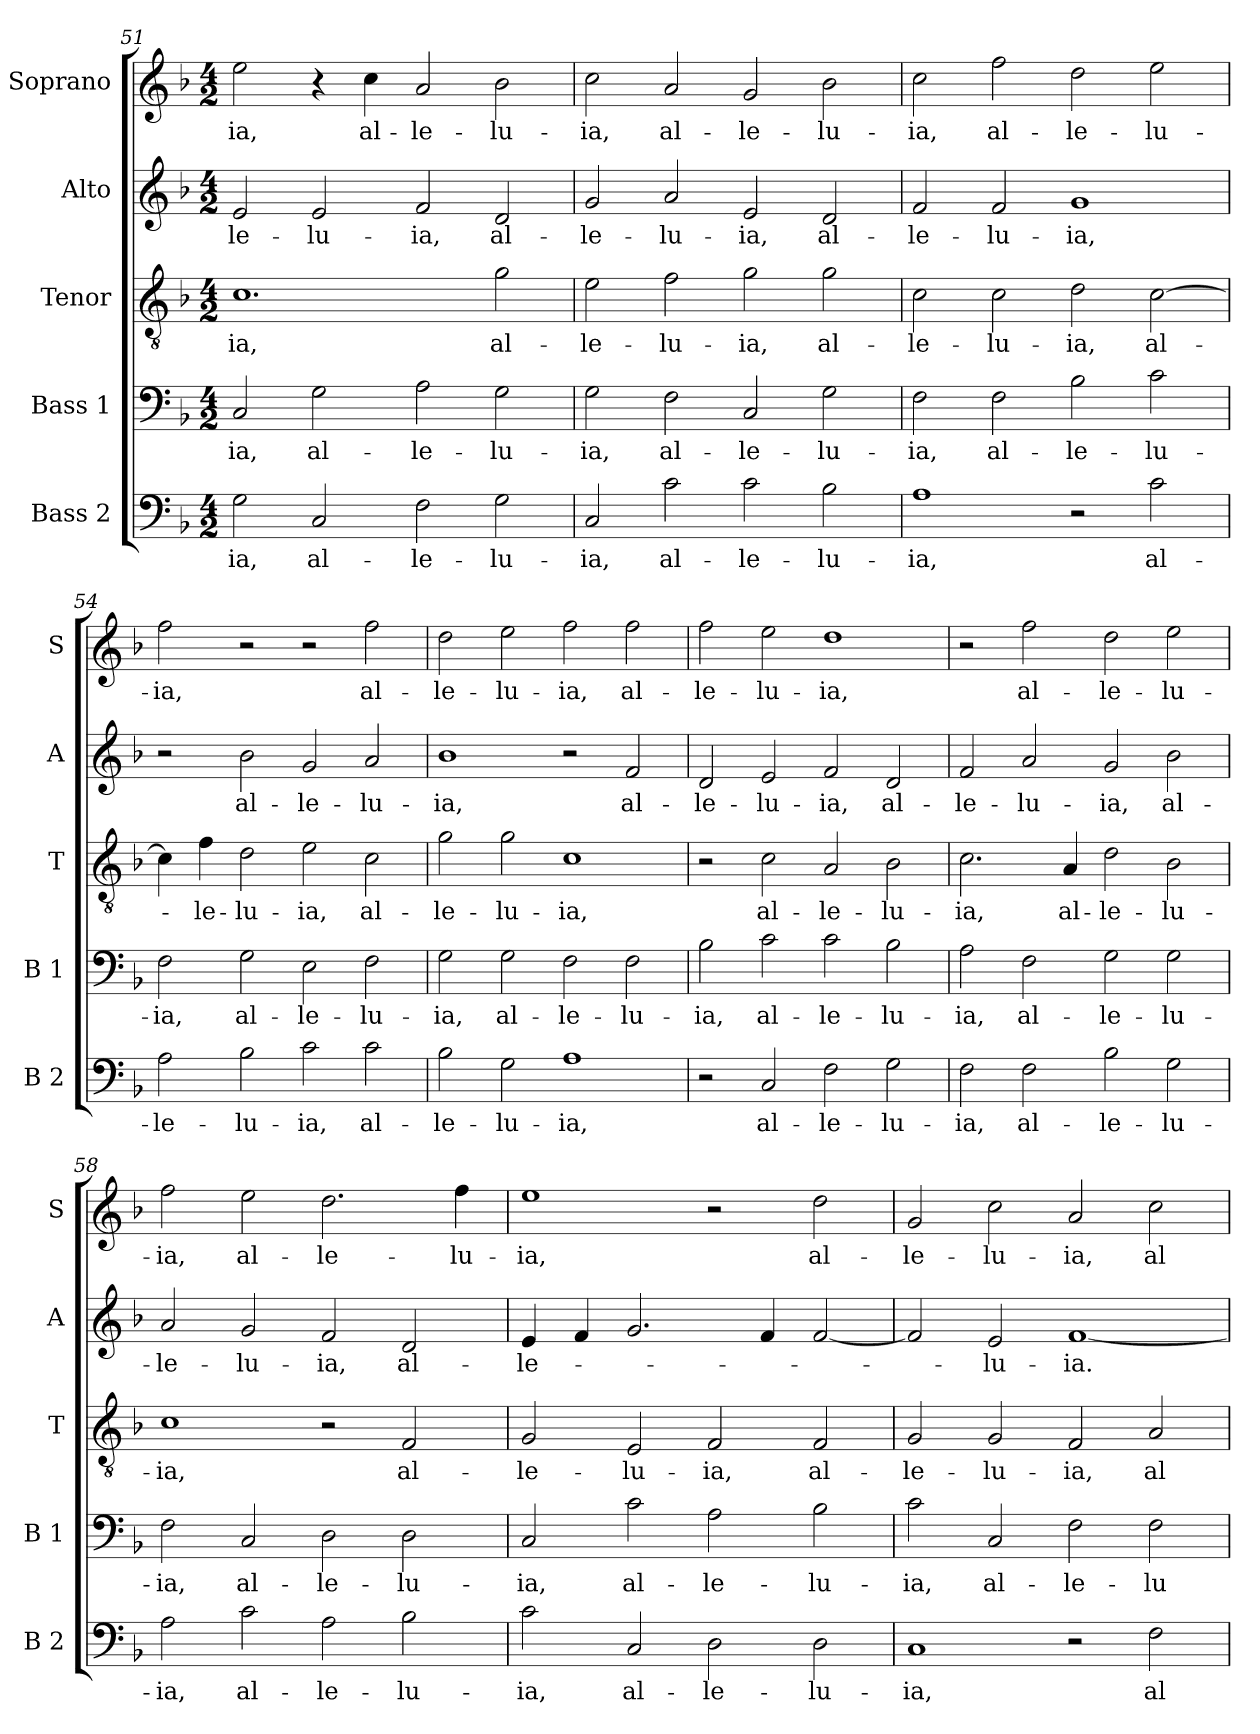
**kern	**text	**kern	**text	**kern	**text	**kern	**text	**kern	**text
*part5	*part5	*part4	*part4	*part3	*part3	*part2	*part2	*part1	*part1
*staff5	*staff5	*staff4	*staff4	*staff3	*staff3	*staff2	*staff2	*staff1	*staff1
*I"Bass 2	*	*I"Bass 1	*	*I"Tenor	*	*I"Alto	*	*I"Soprano	*
*I'B 2	*	*I'B 1	*	*I'T	*	*I'A	*	*I'S	*
*clefF4	*	*clefF4	*	*clefGv2	*	*clefG2	*	*clefG2	*
*k[b-]	*	*k[b-]	*	*k[b-]	*	*k[b-]	*	*k[b-]	*
*F:	*	*F:	*	*F:	*	*F:	*	*F:	*
*M4/2	*	*M4/2	*	*M4/2	*	*M4/2	*	*M4/2	*
=51	=51	=51	=51	=51	=51	=51	=51	=51	=51
!	!LO:LY:b	!	!LO:LY:b	!	!LO:LY:b	!	!LO:LY:b	!	!LO:LY:b
2G\	-ia,	2C/	-ia,	1.c	-ia,	2e/	-le-	2ee\	-ia,
!	!LO:LY:b	!	!LO:LY:b	!	!	!	!LO:LY:b	!	!
2C/	al-	2G\	al-	.	.	2e/	-lu-	4r	.
!	!	!	!	!	!	!	!	!	!LO:LY:b
.	.	.	.	.	.	.	.	4cc\	al-
!	!LO:LY:b	!	!LO:LY:b	!	!	!	!LO:LY:b	!	!LO:LY:b
2F\	-le-	2A\	-le-	.	.	2f/	-ia,	2a/	-le-
!	!LO:LY:b	!	!LO:LY:b	!	!LO:LY:b	!	!LO:LY:b	!	!LO:LY:b
2G\	-lu-	2G\	-lu-	2g\	al-	2d/	al-	2b-\	-lu-
=52	=52	=52	=52	=52	=52	=52	=52	=52	=52
!	!LO:LY:b	!	!LO:LY:b	!	!LO:LY:b	!	!LO:LY:b	!	!LO:LY:b
2C/	-ia,	2G\	-ia,	2e\	-le-	2g/	-le-	2cc\	-ia,
!	!LO:LY:b	!	!LO:LY:b	!	!LO:LY:b	!	!LO:LY:b	!	!LO:LY:b
2c\	al-	2F\	al-	2f\	-lu-	2a/	-lu-	2a/	al-
!	!LO:LY:b	!	!LO:LY:b	!	!LO:LY:b	!	!LO:LY:b	!	!LO:LY:b
2c\	-le-	2C/	-le-	2g\	-ia,	2e/	-ia,	2g/	-le-
!	!LO:LY:b	!	!LO:LY:b	!	!LO:LY:b	!	!LO:LY:b	!	!LO:LY:b
2B-\	-lu-	2G\	-lu-	2g\	al-	2d/	al-	2b-\	-lu-
=53	=53	=53	=53	=53	=53	=53	=53	=53	=53
!	!LO:LY:b	!	!LO:LY:b	!	!LO:LY:b	!	!LO:LY:b	!	!LO:LY:b
1A	-ia,	2F\	-ia,	2c\	-le-	2f/	-le-	2cc\	-ia,
!	!	!	!LO:LY:b	!	!LO:LY:b	!	!LO:LY:b	!	!LO:LY:b
.	.	2F\	al-	2c\	-lu-	2f/	-lu-	2ff\	al-
!	!	!	!LO:LY:b	!	!LO:LY:b	!	!LO:LY:b	!	!LO:LY:b
2r	.	2B-\	-le-	2d\	-ia,	1g	-ia,	2dd\	-le-
!	!LO:LY:b	!	!LO:LY:b	!	!LO:LY:b	!	!	!	!LO:LY:b
2c\	al-	2c\	-lu-	[2c\	al-	.	.	2ee\	-lu-
=54	=54	=54	=54	=54	=54	=54	=54	=54	=54
!	!LO:LY:b	!	!LO:LY:b	!	!	!	!	!	!LO:LY:b
2A\	-le-	2F\	-ia,	4c\]	.	2r	.	2ff\	-ia,
!	!	!	!	!	!LO:LY:b	!	!	!	!
.	.	.	.	4f\	-le-	.	.	.	.
!	!LO:LY:b	!	!LO:LY:b	!	!LO:LY:b	!	!LO:LY:b	!	!
2B-\	-lu-	2G\	al-	2d\	-lu-	2b-\	al-	2r	.
!	!LO:LY:b	!	!LO:LY:b	!	!LO:LY:b	!	!LO:LY:b	!	!
2c\	-ia,	2E\	-le-	2e\	-ia,	2g/	-le-	2r	.
!	!LO:LY:b	!	!LO:LY:b	!	!LO:LY:b	!	!LO:LY:b	!	!LO:LY:b
2c\	al-	2F\	-lu-	2c\	al-	2a/	-lu-	2ff\	al-
!!LO:LB:g=z
=55	=55	=55	=55	=55	=55	=55	=55	=55	=55
!	!LO:LY:b	!	!LO:LY:b	!	!LO:LY:b	!	!LO:LY:b	!	!LO:LY:b
2B-\	-le-	2G\	-ia,	2g\	-le-	1b-	-ia,	2dd\	-le-
!	!LO:LY:b	!	!LO:LY:b	!	!LO:LY:b	!	!	!	!LO:LY:b
2G\	-lu-	2G\	al-	2g\	-lu-	.	.	2ee\	-lu-
!	!LO:LY:b	!	!LO:LY:b	!	!LO:LY:b	!	!	!	!LO:LY:b
1A	-ia,	2F\	-le-	1c	-ia,	2r	.	2ff\	-ia,
!	!	!	!LO:LY:b	!	!	!	!LO:LY:b	!	!LO:LY:b
.	.	2F\	-lu-	.	.	2f/	al-	2ff\	al-
=56	=56	=56	=56	=56	=56	=56	=56	=56	=56
!	!	!	!LO:LY:b	!	!	!	!LO:LY:b	!	!LO:LY:b
2r	.	2B-\	-ia,	2r	.	2d/	-le-	2ff\	-le-
!	!LO:LY:b	!	!LO:LY:b	!	!LO:LY:b	!	!LO:LY:b	!	!LO:LY:b
2C/	al-	2c\	al-	2c\	al-	2e/	-lu-	2ee\	-lu-
!	!LO:LY:b	!	!LO:LY:b	!	!LO:LY:b	!	!LO:LY:b	!	!LO:LY:b
2F\	-le-	2c\	-le-	2A/	-le-	2f/	-ia,	1dd	-ia,
!	!LO:LY:b	!	!LO:LY:b	!	!LO:LY:b	!	!LO:LY:b	!	!
2G\	-lu-	2B-\	-lu-	2B-\	-lu-	2d/	al-	.	.
=57	=57	=57	=57	=57	=57	=57	=57	=57	=57
!	!LO:LY:b	!	!LO:LY:b	!	!LO:LY:b	!	!LO:LY:b	!	!
2F\	-ia,	2A\	-ia,	2.c\	-ia,	2f/	-le-	2r	.
!	!LO:LY:b	!	!LO:LY:b	!	!	!	!LO:LY:b	!	!LO:LY:b
2F\	al-	2F\	al-	.	.	2a/	-lu-	2ff\	al-
!	!	!	!	!	!LO:LY:b	!	!	!	!
.	.	.	.	4A/	al-	.	.	.	.
!	!LO:LY:b	!	!LO:LY:b	!	!LO:LY:b	!	!LO:LY:b	!	!LO:LY:b
2B-\	-le-	2G\	-le-	2d\	-le-	2g/	-ia,	2dd\	-le-
!	!LO:LY:b	!	!LO:LY:b	!	!LO:LY:b	!	!LO:LY:b	!	!LO:LY:b
2G\	-lu-	2G\	-lu-	2B-\	-lu-	2b-\	al-	2ee\	-lu-
=58	=58	=58	=58	=58	=58	=58	=58	=58	=58
!	!LO:LY:b	!	!LO:LY:b	!	!LO:LY:b	!	!LO:LY:b	!	!LO:LY:b
2A\	-ia,	2F\	-ia,	1c	-ia,	2a/	-le-	2ff\	-ia,
!	!LO:LY:b	!	!LO:LY:b	!	!	!	!LO:LY:b	!	!LO:LY:b
2c\	al-	2C/	al-	.	.	2g/	-lu-	2ee\	al-
!	!LO:LY:b	!	!LO:LY:b	!	!	!	!LO:LY:b	!	!LO:LY:b
2A\	-le-	2D\	-le-	2r	.	2f/	-ia,	2.dd\	-le-
!	!LO:LY:b	!	!LO:LY:b	!	!LO:LY:b	!	!LO:LY:b	!	!
2B-\	-lu-	2D\	-lu-	2F/	al-	2d/	al-	.	.
!	!	!	!	!	!	!	!	!	!LO:LY:b
.	.	.	.	.	.	.	.	4ff\	-lu-
=59	=59	=59	=59	=59	=59	=59	=59	=59	=59
!	!LO:LY:b	!	!LO:LY:b	!	!LO:LY:b	!	!LO:LY:b	!	!LO:LY:b
2c\	-ia,	2C/	-ia,	2G/	-le-	4e/	-le-	1ee	-ia,
.	.	.	.	.	.	4f/	.	.	.
!	!LO:LY:b	!	!LO:LY:b	!	!LO:LY:b	!	!	!	!
2C/	al-	2c\	al-	2E/	-lu-	2.g/	.	.	.
!	!LO:LY:b	!	!LO:LY:b	!	!LO:LY:b	!	!	!	!
2D\	-le-	2A\	-le-	2F/	-ia,	.	.	2r	.
.	.	.	.	.	.	4f/	.	.	.
!	!LO:LY:b	!	!LO:LY:b	!	!LO:LY:b	!	!	!	!LO:LY:b
2D\	-lu-	2B-\	-lu-	2F/	al-	[2f/	.	2dd\	al-
=60	=60	=60	=60	=60	=60	=60	=60	=60	=60
!	!LO:LY:b	!	!LO:LY:b	!	!LO:LY:b	!	!	!	!LO:LY:b
1C	-ia,	2c\	-ia,	2G/	-le-	2f/]	.	2g/	-le-
!	!	!	!LO:LY:b	!	!LO:LY:b	!	!LO:LY:b	!	!LO:LY:b
.	.	2C/	al-	2G/	-lu-	2e/	-lu-	2cc\	-lu-
!	!	!	!LO:LY:b	!	!LO:LY:b	!	!LO:LY:b	!	!LO:LY:b
2r	.	2F\	-le-	2F/	-ia,	[1f	-ia.	2a/	-ia,
!	!LO:LY:b	!	!LO:LY:b	!	!LO:LY:b	!	!	!	!LO:LY:b
2F\	al-	2F\	-lu-	2A/	al-	.	.	2cc\	al-
=	=	=	=	=	=	=	=	=	=
*-	*-	*-	*-	*-	*-	*-	*-	*-	*-
